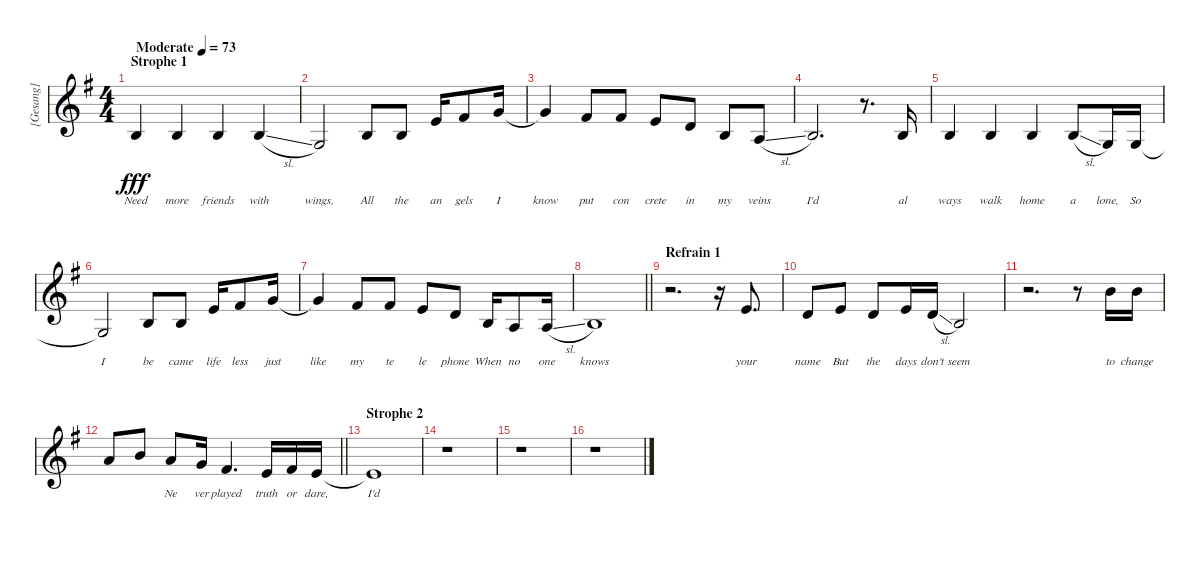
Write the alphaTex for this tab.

\track ("[Gesang]" "[Gesang]") {instrument tenorsax}
\staff {score}
\tuning (E4 B3 G3 D3 A2 E2) {hide}
\ts (4 4)
\section ("" "Strophe 1")
\tempo (73 "Moderate")
\clef g2
\ks eminor
4.3.4{lyrics (0 "Need") lyrics (1 "") lyrics (2 "") lyrics (3 "") lyrics (4 "") dy fff instrument tenorsax} 4.3.4{lyrics (0 "more") lyrics (1 "") lyrics (2 "") lyrics (3 "") lyrics (4 "")} 4.3.4{lyrics (0 "friends") lyrics (1 "") lyrics (2 "") lyrics (3 "") lyrics (4 "")} 4.3{sl}.4{lyrics (0 "with") lyrics (1 "") lyrics (2 "") lyrics (3 "") lyrics (4 "")} |
0.3.2{lyrics (0 "wings,") lyrics (1 "") lyrics (2 "") lyrics (3 "") lyrics (4 "")} 4.3.8{lyrics (0 "All") lyrics (1 "") lyrics (2 "") lyrics (3 "") lyrics (4 "")} 4.3.8{lyrics (0 "the") lyrics (1 "") lyrics (2 "") lyrics (3 "") lyrics (4 "")} 0.1.16{lyrics (0 "an") lyrics (1 "") lyrics (2 "") lyrics (3 "") lyrics (4 "")} 2.1.8{lyrics (0 "gels") lyrics (1 "") lyrics (2 "") lyrics (3 "") lyrics (4 "")} 3.1.16{lyrics (0 "I") lyrics (1 "") lyrics (2 "") lyrics (3 "") lyrics (4 "")} |
3.1{t}.4{lyrics (0 "know") lyrics (1 "") lyrics (2 "") lyrics (3 "") lyrics (4 "")} 2.1.8{lyrics (0 "put") lyrics (1 "") lyrics (2 "") lyrics (3 "") lyrics (4 "")} 2.1.8{lyrics (0 "con") lyrics (1 "") lyrics (2 "") lyrics (3 "") lyrics (4 "")} 5.2.8{lyrics (0 "crete") lyrics (1 "") lyrics (2 "") lyrics (3 "") lyrics (4 "")} 3.2.8{lyrics (0 "in") lyrics (1 "") lyrics (2 "") lyrics (3 "") lyrics (4 "")} 4.3.8{lyrics (0 "my") lyrics (1 "") lyrics (2 "") lyrics (3 "") lyrics (4 "")} 2.3{sl}.8{lyrics (0 "veins") lyrics (1 "") lyrics (2 "") lyrics (3 "") lyrics (4 "")} |
4.3.2{d lyrics (0 "I'd") lyrics (1 "") lyrics (2 "") lyrics (3 "") lyrics (4 "")} r.8{d} 4.3.16{lyrics (0 "al") lyrics (1 "") lyrics (2 "") lyrics (3 "") lyrics (4 "")} |
4.3.4{lyrics (0 "ways") lyrics (1 "") lyrics (2 "") lyrics (3 "") lyrics (4 "")} 4.3.4{lyrics (0 "walk") lyrics (1 "") lyrics (2 "") lyrics (3 "") lyrics (4 "")} 4.3.4{lyrics (0 "home") lyrics (1 "") lyrics (2 "") lyrics (3 "") lyrics (4 "")} 4.3{sl}.8{lyrics (0 "a") lyrics (1 "") lyrics (2 "") lyrics (3 "") lyrics (4 "")} 0.3.16{lyrics (0 "lone,") lyrics (1 "") lyrics (2 "") lyrics (3 "") lyrics (4 "")} 0.3.16{lyrics (0 "So") lyrics (1 "") lyrics (2 "") lyrics (3 "") lyrics (4 "")} |
0.3{t}.2{lyrics (0 "I") lyrics (1 "") lyrics (2 "") lyrics (3 "") lyrics (4 "")} 4.3.8{lyrics (0 "be") lyrics (1 "") lyrics (2 "") lyrics (3 "") lyrics (4 "")} 4.3.8{lyrics (0 "came") lyrics (1 "") lyrics (2 "") lyrics (3 "") lyrics (4 "")} 0.1.16{lyrics (0 "life") lyrics (1 "") lyrics (2 "") lyrics (3 "") lyrics (4 "")} 2.1.8{lyrics (0 "less") lyrics (1 "") lyrics (2 "") lyrics (3 "") lyrics (4 "")} 3.1.16{lyrics (0 "just") lyrics (1 "") lyrics (2 "") lyrics (3 "") lyrics (4 "")} |
3.1{t}.4{lyrics (0 "like") lyrics (1 "") lyrics (2 "") lyrics (3 "") lyrics (4 "")} 2.1.8{lyrics (0 "my") lyrics (1 "") lyrics (2 "") lyrics (3 "") lyrics (4 "")} 2.1.8{lyrics (0 "te") lyrics (1 "") lyrics (2 "") lyrics (3 "") lyrics (4 "")} 5.2.8{lyrics (0 "le") lyrics (1 "") lyrics (2 "") lyrics (3 "") lyrics (4 "")} 3.2.8{lyrics (0 "phone") lyrics (1 "") lyrics (2 "") lyrics (3 "") lyrics (4 "")} 4.3.16{lyrics (0 "When") lyrics (1 "") lyrics (2 "") lyrics (3 "") lyrics (4 "")} 2.3.8{lyrics (0 "no") lyrics (1 "") lyrics (2 "") lyrics (3 "") lyrics (4 "")} 2.3{sl}.16{lyrics (0 "one") lyrics (1 "") lyrics (2 "") lyrics (3 "") lyrics (4 "")} |
\barLineRight lightlight
4.3.1{lyrics (0 "knows") lyrics (1 "") lyrics (2 "") lyrics (3 "") lyrics (4 "")} |
\section ("" "Refrain 1")
r.2{d} r.16 5.2.8{d lyrics (0 "your") lyrics (1 "") lyrics (2 "") lyrics (3 "") lyrics (4 "")} |
3.2.8{lyrics (0 "name") lyrics (1 "") lyrics (2 "") lyrics (3 "") lyrics (4 "")} 5.2.8{lyrics (0 "But") lyrics (1 "") lyrics (2 "") lyrics (3 "") lyrics (4 "")} 3.2.8{lyrics (0 "the") lyrics (1 "") lyrics (2 "") lyrics (3 "") lyrics (4 "")} 5.2.16{lyrics (0 "days") lyrics (1 "") lyrics (2 "") lyrics (3 "") lyrics (4 "")} 3.2{sl}.16{lyrics (0 "don't") lyrics (1 "") lyrics (2 "") lyrics (3 "") lyrics (4 "")} 0.2.2{lyrics (0 "seem") lyrics (1 "") lyrics (2 "") lyrics (3 "") lyrics (4 "")} |
r.2{d} r.8 7.1.16{lyrics (0 "to") lyrics (1 "") lyrics (2 "") lyrics (3 "") lyrics (4 "")} 7.1.16{lyrics (0 "change") lyrics (1 "") lyrics (2 "") lyrics (3 "") lyrics (4 "")} |
\barLineRight lightlight
5.1.8{lyrics (0 "") lyrics (1 "") lyrics (2 "") lyrics (3 "") lyrics (4 "")} 7.1.8{lyrics (0 "") lyrics (1 "") lyrics (2 "") lyrics (3 "") lyrics (4 "")} 5.1.8{lyrics (0 "Ne") lyrics (1 "") lyrics (2 "") lyrics (3 "") lyrics (4 "")} 3.1.16{lyrics (0 "ver") lyrics (1 "") lyrics (2 "") lyrics (3 "") lyrics (4 "")} 2.1{be (custom 0 0 5 0 10 2 15 0 60 0)}.4{d lyrics (0 "played") lyrics (1 "") lyrics (2 "") lyrics (3 "") lyrics (4 "")} 0.1.16{lyrics (0 "truth") lyrics (1 "") lyrics (2 "") lyrics (3 "") lyrics (4 "")} 2.1.16{lyrics (0 "or") lyrics (1 "") lyrics (2 "") lyrics (3 "") lyrics (4 "")} 0.1.16{lyrics (0 "dare,") lyrics (1 "") lyrics (2 "") lyrics (3 "") lyrics (4 "")} |
\section ("" "Strophe 2")
0.1{t}.1{lyrics (0 "I'd") lyrics (1 "") lyrics (2 "") lyrics (3 "") lyrics (4 "")} |
r.1 |
r.1 |
r.1
